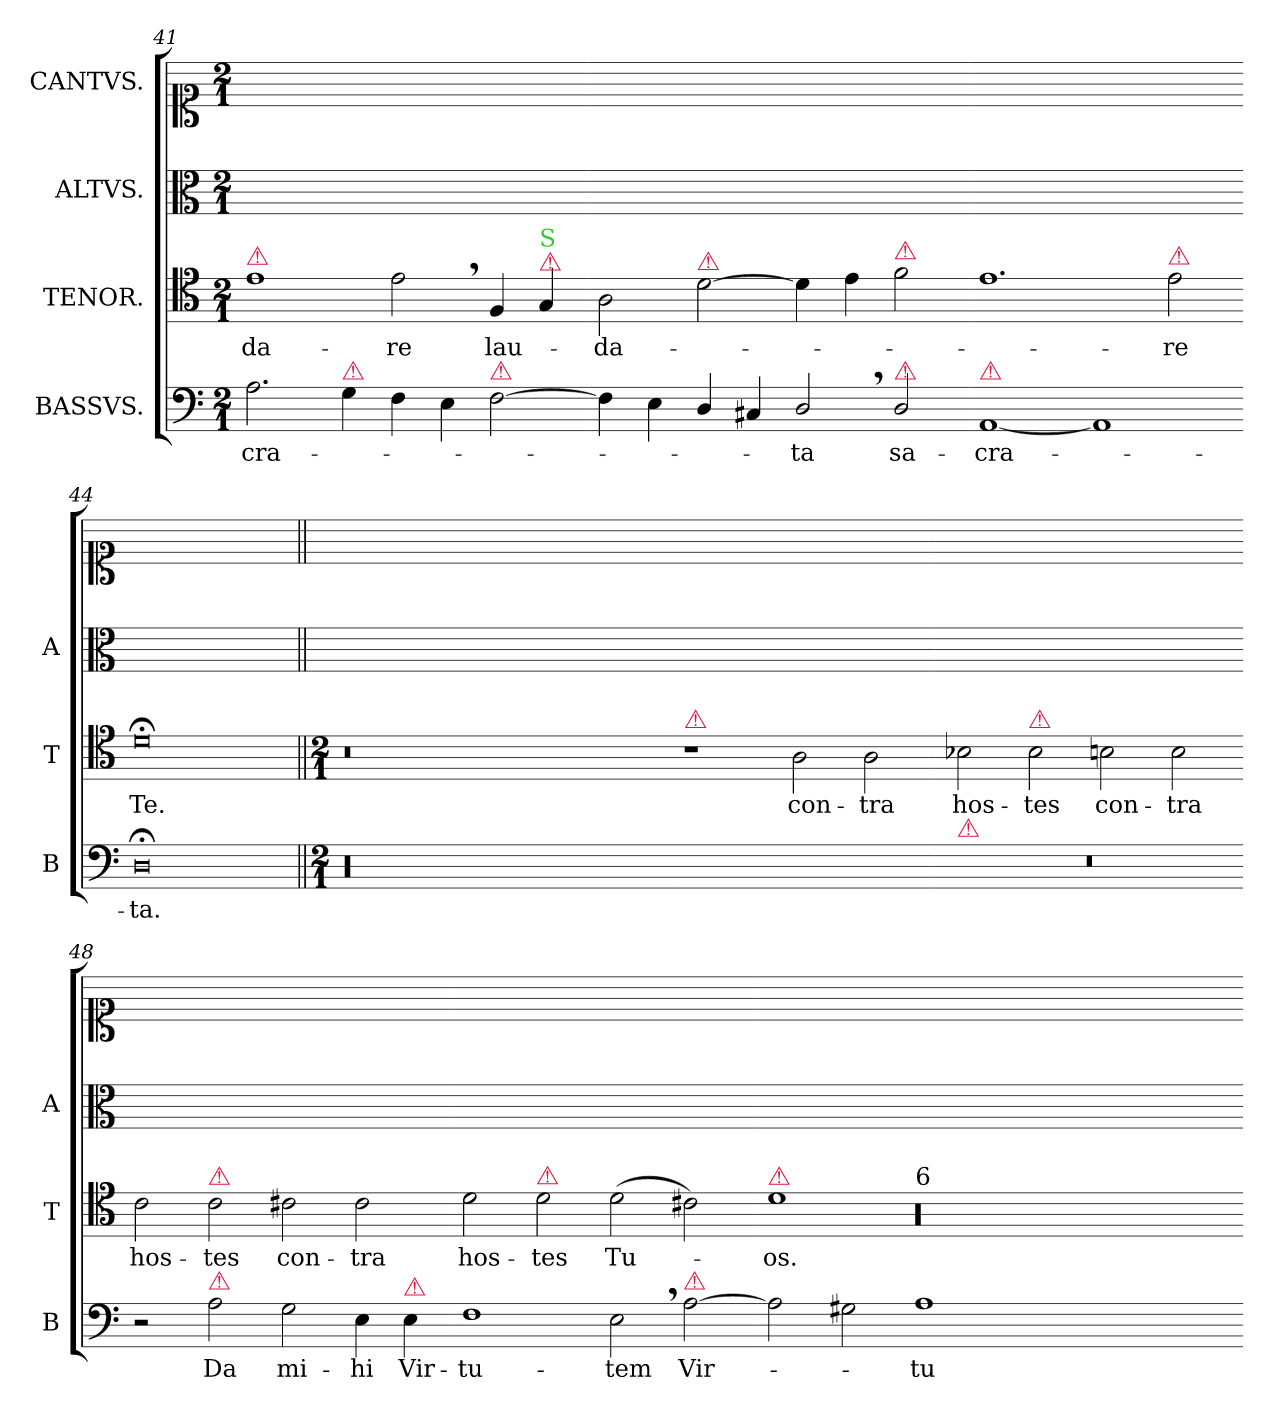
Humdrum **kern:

**kern	**text	**kern	**text	**kern	**kern
*part4	*part4	*part3	*part3	*part2	*part1
*staff4	*staff4	*staff3	*staff3	*staff2	*staff1
*I"BASSVS.	*	*I"TENOR.	*	*I"ALTVS.	*I"CANTVS.
*I'B	*	*I'T	*	*I'A	*
*clefF4	*	*clefC4	*	*clefC3	*clefC1
*k[]	*	*k[]	*	*k[]	*k[]
*M2/1	*	*M2/1	*	*M2/1	*M2/1
=41	=41	=41	=41	=41	=41
!	!	!LO:TX:a:color=crimson:t=⚠	!	!	!
2.A\	-cra-	1e	-da-	0ryy	0ryy
!LO:TX:a:color=crimson:t=⚠	!	!	!	!	!
4G\	.	.	.	.	.
4F\	.	2e,\	-re	.	.
4E\	.	.	.	.	.
!LO:TX:a:color=crimson:t=⚠	!	!	!	!	!
[2F\	.	4F/	lau-	.	.
!	!	!LO:TX:a:color=crimson:t=⚠	!	!	!
!	!	!LO:TX:a:color=limegreen:t=S	!	!	!
.	.	4G/	.	.	.
=42-	=42-	=42-	=42-	=42-	=42-
4F!\]	.	2A\	-da-	0ryy	0ryy
4E\	.	.	.	.	.
!	!	!LO:TX:a:color=crimson:t=⚠	!	!	!
4D/	.	[2d\	.	.	.
4C#X/	.	.	.	.	.
2D,/	-ta	4d!]	.	.	.
.	.	4e\	.	.	.
!	!	!LO:TX:a:color=crimson:t=⚠	!	!	!
!LO:TX:a:color=crimson:t=⚠	!	!	!	!	!
2D/	sa-	2f\	.	.	.
=43-	=43-	=43-	=43-	=43-	=43-
!LO:TX:a:color=crimson:t=⚠	!	!	!	!	!
[1AA	-cra-	1.e	.	0ryy	0ryy
1AA]	.	.	.	.	.
!	!	!LO:TX:a:color=crimson:t=⚠	!	!	!
.	.	2e\	-re	.	.
=44-	=44-	=44-	=44-	=44-	=44-
0D;<	-ta.	0d;<	Te.	0ryy	0ryy
=45||	=45||	=45||	=45||	=45||	=45||
*M2/1	*	*M2/1	*	*	*
00r	.	0r	.	0ryy	0ryy
.	.	0ryy	.	0ryy	0ryy
=46-	=46-	=46-	=46-	=46-	=46-
!	!	!LO:TX:a:color=crimson:t=⚠	!	!	!
0ryy	.	1r	.	0ryy	0ryy
.	.	2A\	con-	.	.
.	.	2A\	-tra	.	.
=47-	=47-	=47-	=47-	=47-	=47-
!LO:TX:a:color=crimson:t=⚠	!	!	!	!	!
0r	.	2B-X\	hos-	0ryy	0ryy
!	!	!LO:TX:a:color=crimson:t=⚠	!	!	!
.	.	2B-\	-tes	.	.
!	!	!	!LO:LY:i	!	!
.	.	2Bn\	con-	.	.
!	!	!	!LO:LY:i	!	!
.	.	2B\	-tra	.	.
=48-	=48-	=48-	=48-	=48-	=48-
!	!	!	!LO:LY:i	!	!
2r	.	2c\	hos-	0ryy	0ryy
!	!	!LO:TX:a:color=crimson:t=⚠	!	!	!
!LO:TX:a:color=crimson:t=⚠	!	!	!	!	!
!	!	!	!LO:LY:i	!	!
2A\	Da	2c\	-tes	.	.
2G\	mi-	2c#X\	con-	.	.
4E\	-hi	2c#\	-tra	.	.
!LO:TX:a:color=crimson:t=⚠	!	!	!	!	!
4E\	Vir-	.	.	.	.
=49-	=49-	=49-	=49-	=49-	=49-
1F	-tu-	2d\	hos-	0ryy	0ryy
!	!	!LO:TX:a:color=crimson:t=⚠	!	!	!
.	.	2d\	-tes	.	.
2E,\	-tem	(2d\	Tu-	.	.
!LO:TX:a:color=crimson:t=⚠	!	!	!	!	!
[2A\	Vir-	2c#X\)	.	.	.
=50-	=50-	=50-	=50-	=50-	=50-
!	!	!LO:TX:a:color=crimson:t=⚠	!	!	!
2A]	.	1d	-os.	0ryy	0ryy
2G#X\	.	.	.	.	.
!	!	!LO:TX:a:t=6	!	!	!
1A	-tu-	00r	.	.	.
0.ryy	.	.	.	0.ryy	0.ryy
=-	=-	=-	=-	=-	=-
*-	*-	*-	*-	*-	*-
